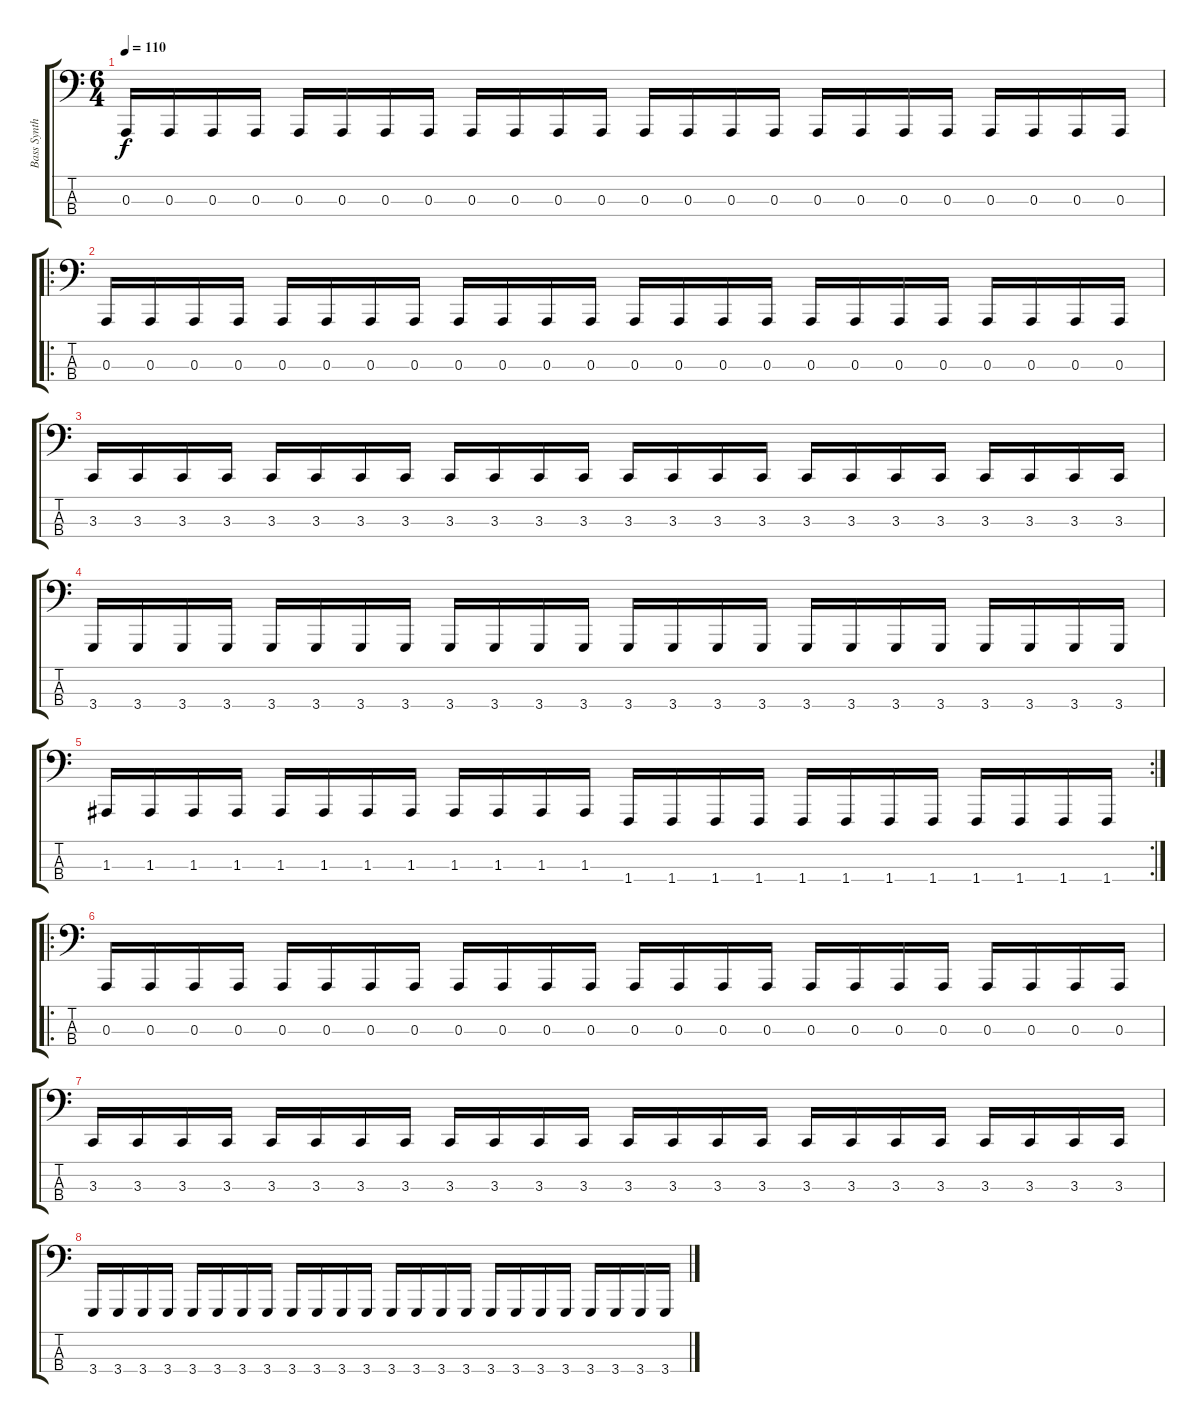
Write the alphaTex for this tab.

\track ("Bass Synth" "Bass Synth") {instrument lead8bassandlead}
\staff {score tabs}
\tuning (G2 D2 A1 E1) {hide}
\ts (6 4)
\tempo 110
\clef f4
\ks c
0.3.16{dy f} 0.3.16 0.3.16 0.3.16 0.3.16 0.3.16 0.3.16 0.3.16 0.3.16 0.3.16 0.3.16 0.3.16 0.3.16 0.3.16 0.3.16 0.3.16 0.3.16 0.3.16 0.3.16 0.3.16 0.3.16 0.3.16 0.3.16 0.3.16 |
\ro
0.3.16 0.3.16 0.3.16 0.3.16 0.3.16 0.3.16 0.3.16 0.3.16 0.3.16 0.3.16 0.3.16 0.3.16 0.3.16 0.3.16 0.3.16 0.3.16 0.3.16 0.3.16 0.3.16 0.3.16 0.3.16 0.3.16 0.3.16 0.3.16 |
3.3.16 3.3.16 3.3.16 3.3.16 3.3.16 3.3.16 3.3.16 3.3.16 3.3.16 3.3.16 3.3.16 3.3.16 3.3.16 3.3.16 3.3.16 3.3.16 3.3.16 3.3.16 3.3.16 3.3.16 3.3.16 3.3.16 3.3.16 3.3.16 |
3.4.16 3.4.16 3.4.16 3.4.16 3.4.16 3.4.16 3.4.16 3.4.16 3.4.16 3.4.16 3.4.16 3.4.16 3.4.16 3.4.16 3.4.16 3.4.16 3.4.16 3.4.16 3.4.16 3.4.16 3.4.16 3.4.16 3.4.16 3.4.16 |
\rc 2
1.3.16 1.3.16 1.3.16 1.3.16 1.3.16 1.3.16 1.3.16 1.3.16 1.3.16 1.3.16 1.3.16 1.3.16 1.4.16 1.4.16 1.4.16 1.4.16 1.4.16 1.4.16 1.4.16 1.4.16 1.4.16 1.4.16 1.4.16 1.4.16 |
\ro
0.3.16 0.3.16 0.3.16 0.3.16 0.3.16 0.3.16 0.3.16 0.3.16 0.3.16 0.3.16 0.3.16 0.3.16 0.3.16 0.3.16 0.3.16 0.3.16 0.3.16 0.3.16 0.3.16 0.3.16 0.3.16 0.3.16 0.3.16 0.3.16 |
3.3.16 3.3.16 3.3.16 3.3.16 3.3.16 3.3.16 3.3.16 3.3.16 3.3.16 3.3.16 3.3.16 3.3.16 3.3.16 3.3.16 3.3.16 3.3.16 3.3.16 3.3.16 3.3.16 3.3.16 3.3.16 3.3.16 3.3.16 3.3.16 |
3.4.16 3.4.16 3.4.16 3.4.16 3.4.16 3.4.16 3.4.16 3.4.16 3.4.16 3.4.16 3.4.16 3.4.16 3.4.16 3.4.16 3.4.16 3.4.16 3.4.16 3.4.16 3.4.16 3.4.16 3.4.16 3.4.16 3.4.16 3.4.16
